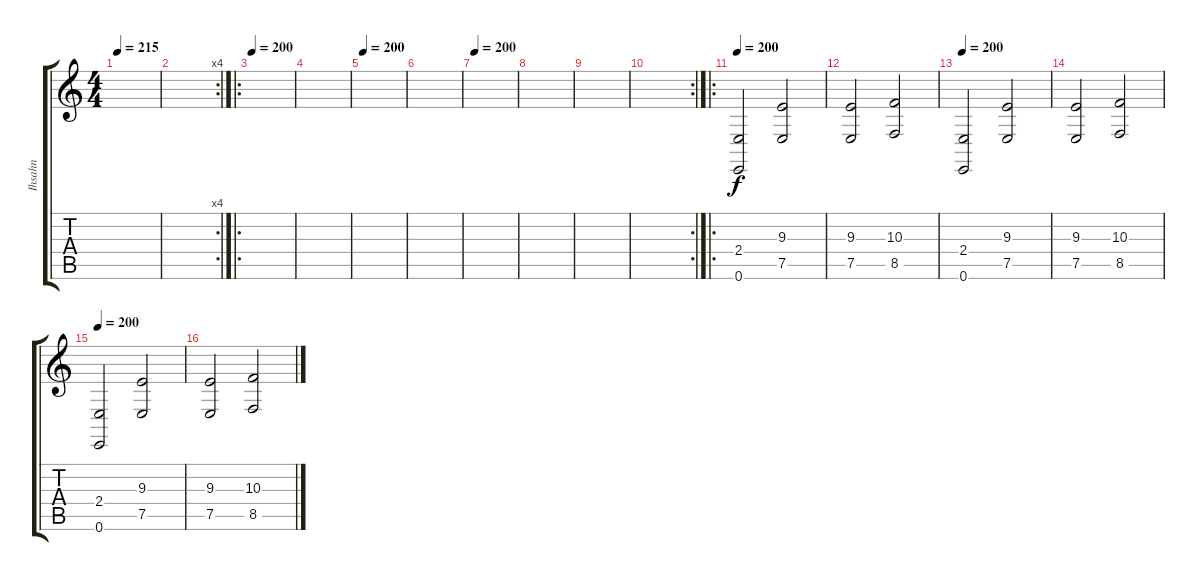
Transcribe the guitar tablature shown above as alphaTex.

\track ("Ihsahn" "Ihsahn") {instrument choiraahs}
\staff {score tabs}
\tuning (E4 B3 G3 D3 A2 E2) {hide}
\ts (4 4)
\tempo 215
\clef g2
\ks c
|
\rc 4
|
\ro
\tempo 200
|
|
\tempo 200
|
|
\tempo 200
|
|
|
\rc 2
|
\ro
\tempo 200
(2.4 0.6).2{volume 9} (9.3 7.5).2 |
(9.3 7.5).2 (10.3 8.5).2 |
\tempo 200
(2.4 0.6).2 (9.3 7.5).2 |
(9.3 7.5).2 (10.3 8.5).2 |
\tempo 200
(2.4 0.6).2 (9.3 7.5).2 |
(9.3 7.5).2 (10.3 8.5).2
